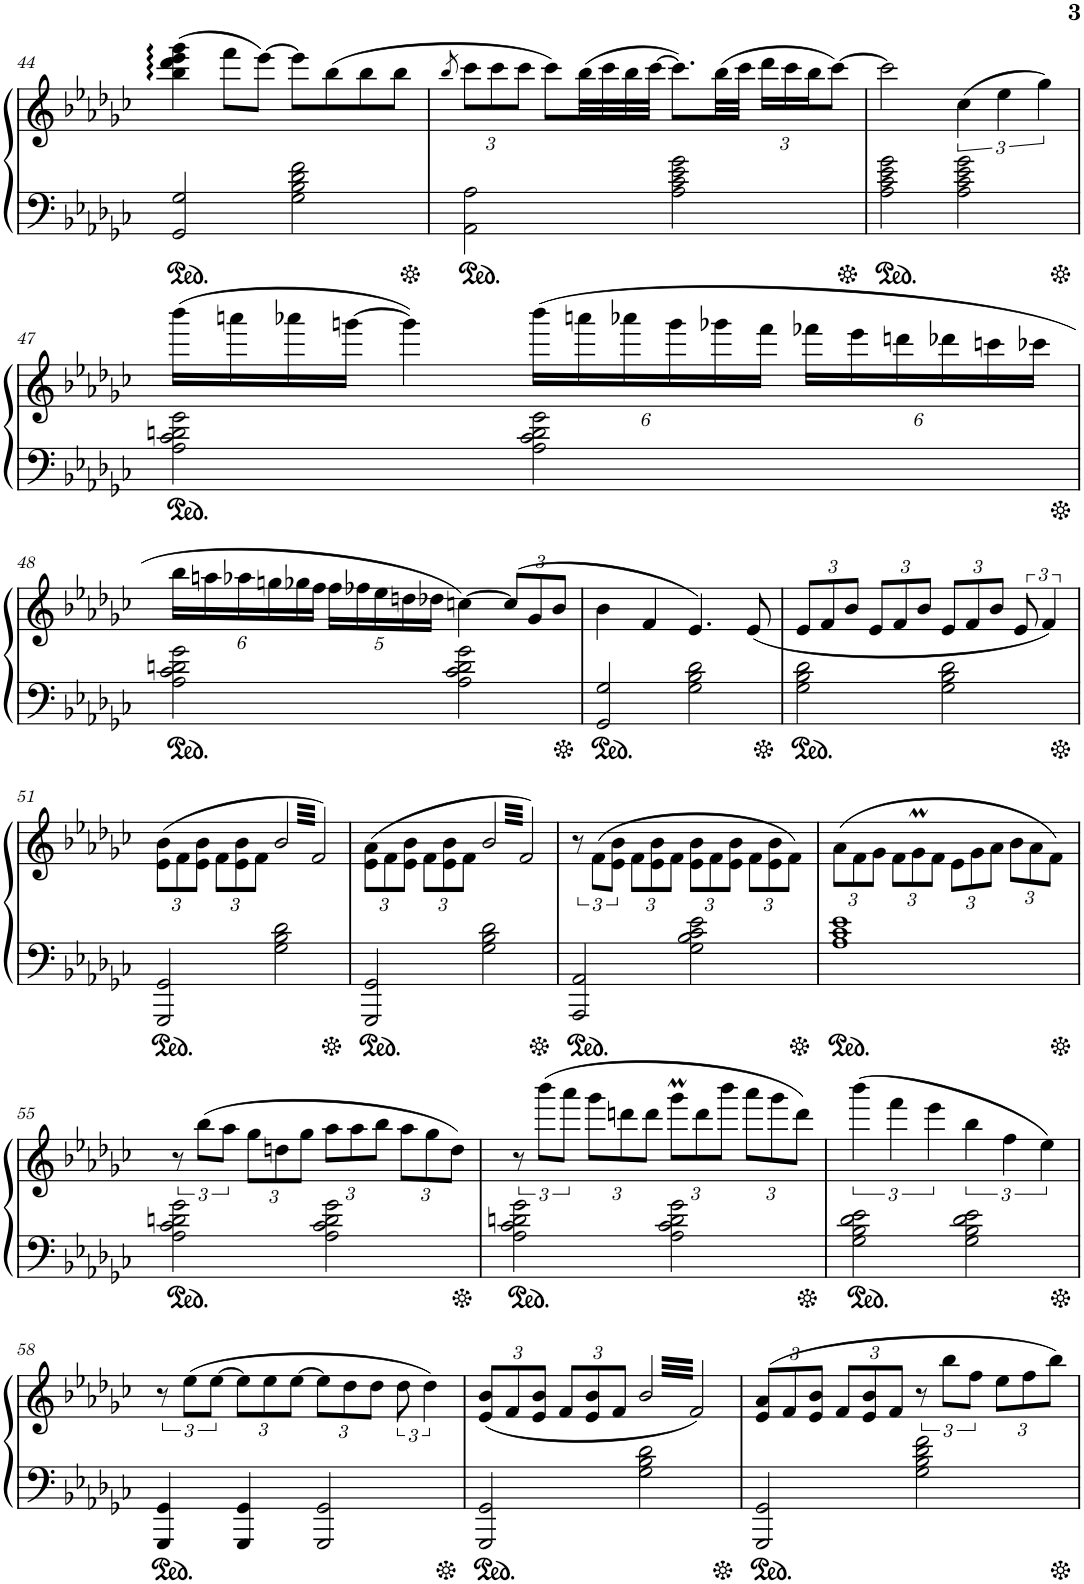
**kern	**kern
*part1	*part1
*staff2	*staff1
*I"Piano	*
*I'Pno.	*
!!LO:PB:g=z
*clefG2	*clefG2
*k[b-e-a-d-g-c-]	*k[b-e-a-d-g-c-]
*M4/4	*M4/4
=44	=44
2GG-/ 2G-/	(4bb-\ 4ddd-\ 4eee-\ 4ggg-\
.	8fff\L
.	[8eee-\J)
2G-\ 2B-\ 2d-\ 2f\	8eee-\L]
.	(8bb-\
.	8bb-\
.	8bb-\J
=45	=45
.	8qbb-/
*	*Xbrackettup
2AA-\ 2A-\	12ccc-\L
.	12ccc-\
.	12ccc-\J
.	8ccc-\L)
.	(32bb-\LL
.	32ccc-\
.	32bb-\
.	[32ccc-\JJJ
2A-\ 2c-\ 2e-\ 2g-\	8.ccc-\L])
.	(32bb-\LL
.	32ccc-\JJJ
.	24ddd-\LL
.	24ccc-\
.	24bb-\J
.	[8ccc-\J)
=46	=46
2A-\ 2c-\ 2e-\ 2g-\	2ccc-\]
*	*brackettup
2A-\ 2c-\ 2e-\ 2g-\	(6cc-\
.	6ee-\
.	6gg-\)
!!LO:LB:g=z
=47	=47
2A-\ 2c-\ 2dn\ 2g-\	(16bbb-\LL
.	16aaan\
.	16aaa-X\
.	[16gggn\JJ
.	4ggg\])
*	*Xbrackettup
2A-\ 2c-\ 2d\ 2g-\	(24bbb-\LL
.	24aaan\
.	24aaa-X\
.	24ggg\
.	24ggg-X\
.	24fff\JJ
.	24fff-X\LL
.	24eee-\
.	24dddn\
.	24ddd-X\
.	24cccn\
.	24ccc-X\JJ
!!LO:LB:g=z
=48	=48
2A-\ 2c-\ 2dn\ 2g-\	24bb-\LL
.	24aan\
.	24aa-X\
.	24ggn\
.	24gg-X\
.	24ff\JJ
.	20ff\LL
.	20ff-X\
.	20ee-\
.	20ddn\
.	20dd-X\JJ
2A-\ 2c-\ 2d\ 2g-\	[4ccn\)
.	(>12cc/L]
.	12g-/
.	12b-/J
=49	=49
2GG-/ 2G-/	4b-\
.	4f/
2G-\ 2B-\ 2d-\	4.e-/)
.	(8e-/
=50	=50
2G-\ 2B-\ 2d-\	12e-/L
.	12f/
.	12b-/J
.	12e-/L
.	12f/
.	12b-/J
2G-\ 2B-\ 2d-\	12e-/L
.	12f/
.	12b-/J
*	*brackettup
.	12e-/
.	6f/)
!!LO:LB:g=z
=51	=51
*	*Xbrackettup
2GGG-/ 2GG-/	(12e-\ 12b-\L
.	12f\
.	12e-\ 12b-\J
.	12f\L
.	12e-\ 12b-\
.	12f\J
*	*tremolo
2G-\ 2B-\ 2d-\	64b-/LLLL
.	64f/)
.	64b-/
.	64f/)
.	64b-/
.	64f/)
.	64b-/
.	64f/)
.	64b-/
.	64f/)
.	64b-/
.	64f/)
.	64b-/
.	64f/)
.	64b-/
.	64f/)
.	64b-/
.	64f/)
.	64b-/
.	64f/)
.	64b-/
.	64f/)
.	64b-/
.	64f/)
.	64b-/
.	64f/)
.	64b-/
.	64f/)
.	64b-/
.	64f/)
.	64b-/
.	64f/)JJJJ
*	*Xtremolo
=52	=52
2GGG-/ 2GG-/	(12e-\ 12a-\L
.	.
.	.
.	.
.	.
.	.
.	12f\
.	.
.	.
.	.
.	.
.	.
.	12e-\ 12b-\J
.	.
.	.
.	.
.	.
.	.
.	12f\L
.	12e-\ 12b-\
.	12f\J
*	*tremolo
2G-\ 2B-\ 2d-\	64b-/LLLL
.	64f/)
.	64b-/
.	64f/)
.	64b-/
.	64f/)
.	64b-/
.	64f/)
.	64b-/
.	64f/)
.	64b-/
.	64f/)
.	64b-/
.	64f/)
.	64b-/
.	64f/)
.	64b-/
.	64f/)
.	64b-/
.	64f/)
.	64b-/
.	64f/)
.	64b-/
.	64f/)
.	64b-/
.	64f/)
.	64b-/
.	64f/)
.	64b-/
.	64f/)
.	64b-/
.	64f/)JJJJ
*	*Xtremolo
=53	=53
*	*brackettup
2AAA-/ 2AA-/	12r
.	.
.	.
.	.
.	.
.	.
.	(>12f\L
.	.
.	.
.	.
.	.
.	.
.	12e-\ 12b-\J
.	.
.	.
.	.
.	.
.	.
*	*Xbrackettup
.	12f\L
.	12e-\ 12b-\
.	12f\J
2G-\ 2B-\ 2c-\ 2e-\	12e-\ 12b-\L
.	12f\
.	12e-\ 12b-\J
.	12f\L
.	12e-\ 12b-\
.	12f\J)
=54	=54
1A- 1c- 1e-	(12a-\L
.	12f\
.	12g-\J
.	12f\L
.	12g-M\
.	12f\J
.	12e-\L
.	12g-\
.	12a-\J
.	12b-\L
.	12a-\
.	12f\J)
!!LO:LB:g=z
=55	=55
*	*brackettup
2A-\ 2c-\ 2dn\ 2g-\	12r
.	(12bb-\L
.	12aa-\J
*	*Xbrackettup
.	12gg-\L
.	12ddn\
.	12gg-\J
2A-\ 2c-\ 2d\ 2g-\	12aa-\L
.	12aa-\
.	12bb-\J
.	12aa-\L
.	12gg-\
.	12dd\J)
=56	=56
*	*brackettup
2A-\ 2c-\ 2dn\ 2g-\	12r
.	(12bbb-\L
.	12aaa-\J
*	*Xbrackettup
.	12ggg-\L
.	12dddn\
.	12ddd\J
2A-\ 2c-\ 2d\ 2g-\	12ggg-M\L
.	12ddd\
.	12bbb-\J
.	12aaa-\L
.	12ggg-\
.	12ddd\J)
=57	=57
*	*brackettup
2G-\ 2B-\ 2d-\ 2e-\	(6bbb-\
.	6fff\
.	6eee-\
2G-\ 2B-\ 2d-\ 2e-\	6bb-\
.	6ff\
.	6ee-\)
!!LO:LB:g=z
=58	=58
4GGG-/ 4GG-/	12r
.	(12ee-\L
.	[12ee-\J
*	*Xbrackettup
4GGG-/ 4GG-/	12ee-\L]
.	12ee-\
.	[12ee-\J
2GGG-/ 2GG-/	12ee-\L]
.	12dd-\
.	12dd-\J
*	*brackettup
.	12dd-\
.	6dd-\)
=59	=59
*	*Xbrackettup
2GGG-/ 2GG-/	(12e-/ 12b-/L
.	12f/
.	12e-/ 12b-/J
.	12f/L
.	12e-/ 12b-/
.	12f/J
*	*tremolo
2G-\ 2B-\ 2d-\	64b-/LLLL
.	64f/)
.	64b-/
.	64f/)
.	64b-/
.	64f/)
.	64b-/
.	64f/)
.	64b-/
.	64f/)
.	64b-/
.	64f/)
.	64b-/
.	64f/)
.	64b-/
.	64f/)
.	64b-/
.	64f/)
.	64b-/
.	64f/)
.	64b-/
.	64f/)
.	64b-/
.	64f/)
.	64b-/
.	64f/)
.	64b-/
.	64f/)
.	64b-/
.	64f/)
.	64b-/
.	64f/)JJJJ
*	*Xtremolo
=60	=60
2GGG-/ 2GG-/	(12e-/ 12a-/L
.	.
.	.
.	.
.	.
.	.
.	12f/
.	.
.	.
.	.
.	.
.	.
.	12e-/ 12b-/J
.	.
.	.
.	.
.	.
.	.
.	12f/L
.	12e-/ 12b-/
.	12f/J
*	*brackettup
2G-\ 2B-\ 2d-\ 2f\	12r
.	12bb-\L
.	12ff\J
*	*Xbrackettup
.	12ee-\L
.	12ff\
.	12bb-\J)
=	=
*-	*-
